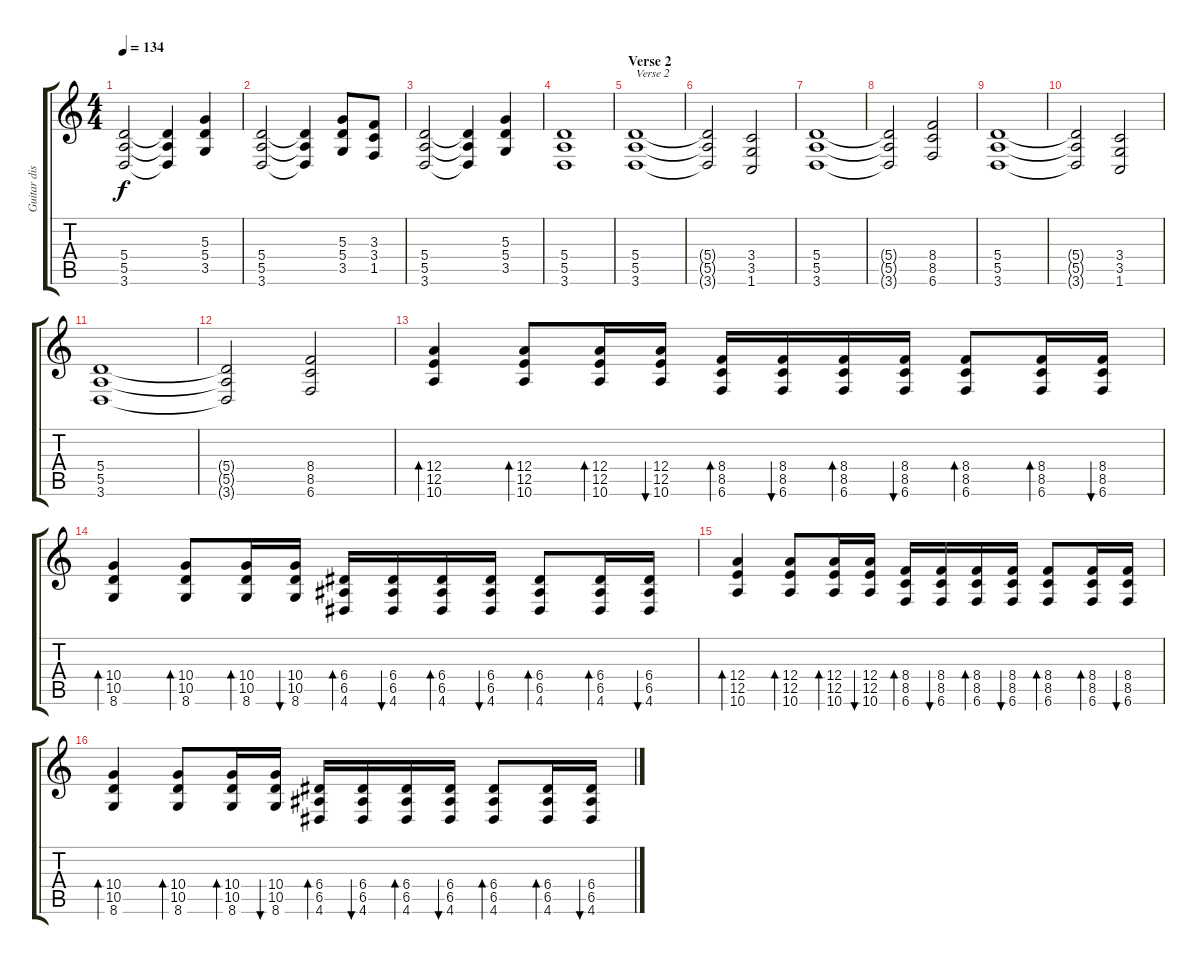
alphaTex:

\track ("Guitar distortion 1" "Guitar dis") {instrument distortionguitar}
\staff {score tabs}
\tuning (B3 Gb3 D3 A2 E2 B1) {hide}
\ts (4 4)
\tempo 134
\clef g2
\ks c
(5.4 5.5 3.6).2{dy f} (5.4{t} 5.5{t} 3.6{t}).4 (5.3 5.4 3.5).4 |
(5.4 5.5 3.6).2 (5.4{t} 5.5{t} 3.6{t}).4 (5.3 5.4 3.5).8 (3.3 3.4 1.5).8 |
(5.4 5.5 3.6).2 (5.4{t} 5.5{t} 3.6{t}).4 (5.3 5.4 3.5).4 |
(5.4 5.5 3.6).1 |
\section ("" "Verse 2")
(5.4 5.5 3.6).1{txt "Verse 2"} |
(5.4{t} 5.5{t} 3.6{t}).2 (3.4 3.5 1.6).2 |
(5.4 5.5 3.6).1 |
(5.4{t} 5.5{t} 3.6{t}).2 (8.4 8.5 6.6).2 |
(5.4 5.5 3.6).1 |
(5.4{t} 5.5{t} 3.6{t}).2 (3.4 3.5 1.6).2 |
(5.4 5.5 3.6).1 |
(5.4{t} 5.5{t} 3.6{t}).2 (8.4 8.5 6.6).2 |
(12.4 12.5 10.6).4{bd 60} (12.4 12.5 10.6).8{bd 60} (12.4 12.5 10.6).16{bd 60} (12.4 12.5 10.6).16{bu 60} (8.4 8.5 6.6).16{bd 60} (8.4 8.5 6.6).16{bu 60} (8.4 8.5 6.6).16{bd 60} (8.4 8.5 6.6).16{bu 60} (8.4 8.5 6.6).8{bd 60} (8.4 8.5 6.6).16{bd 60} (8.4 8.5 6.6).16{bu 60} |
(10.4 10.5 8.6).4{bd 60} (10.4 10.5 8.6).8{bd 60} (10.4 10.5 8.6).16{bd 60} (10.4 10.5 8.6).16{bu 60} (6.4 6.5 4.6).16{bd 60} (6.4 6.5 4.6).16{bu 60} (6.4 6.5 4.6).16{bd 60} (6.4 6.5 4.6).16{bu 60} (6.4 6.5 4.6).8{bd 60} (6.4 6.5 4.6).16{bd 60} (6.4 6.5 4.6).16{bu 60} |
(12.4 12.5 10.6).4{bd 60} (12.4 12.5 10.6).8{bd 60} (12.4 12.5 10.6).16{bd 60} (12.4 12.5 10.6).16{bu 60} (8.4 8.5 6.6).16{bd 60} (8.4 8.5 6.6).16{bu 60} (8.4 8.5 6.6).16{bd 60} (8.4 8.5 6.6).16{bu 60} (8.4 8.5 6.6).8{bd 60} (8.4 8.5 6.6).16{bd 60} (8.4 8.5 6.6).16{bu 60} |
(10.4 10.5 8.6).4{bd 60} (10.4 10.5 8.6).8{bd 60} (10.4 10.5 8.6).16{bd 60} (10.4 10.5 8.6).16{bu 60} (6.4 6.5 4.6).16{bd 60} (6.4 6.5 4.6).16{bu 60} (6.4 6.5 4.6).16{bd 60} (6.4 6.5 4.6).16{bu 60} (6.4 6.5 4.6).8{bd 60} (6.4 6.5 4.6).16{bd 60} (6.4 6.5 4.6).16{bu 60}
